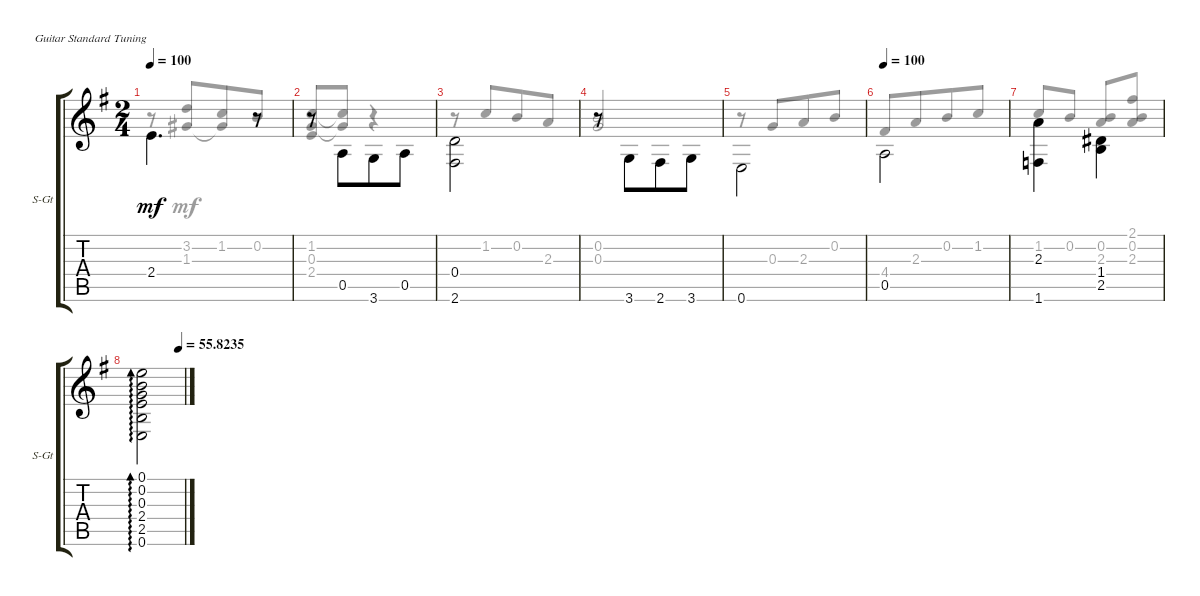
\defaultSystemsLayout 4
\bracketExtendMode groupsimilarinstruments
\useSystemSignSeparator
\singleTrackTrackNamePolicy allsystems
\multiTrackTrackNamePolicy allsystems
\firstSystemTrackNameOrientation horizontal
\otherSystemsTrackNameOrientation horizontal
\track ("Steel Guitar" "S-Gt") {instrument acousticguitarsteel}
\staff {score tabs}
\tuning (E4 B3 G3 D3 A2 E2)
\voice
\ts (2 4)
\tempo 100
\clef g2
\ks eminor
2.4.4{d dy mf beam invert} r.8 |
r.8 0.5.8{beam invert beam merge} 3.6.8 0.5.8 |
(2.6 0.4).2{beam invert} |
r.8 3.6.8{beam invert beam merge} 2.6.8 3.6.8 |
0.6.2{beam invert} |
\tempo 100
0.5.2{beam invert} |
(1.6 2.3).4{beam invert} (2.5 1.4).4{beam invert} |
\tempo (55.8235 0.88125)
(0.6 2.5 2.4 0.3 0.2 0.1).2{ad 0 beam invert}
\voice
\clef g2
\ottava regular
\simile none
\ks eminor
r.8{dy mf} (1.3 3.2).8{beam invert beam merge} (1.2 1.3{t}).8 0.2.8 |
(2.4 0.3 1.2).8{beam invert} (1.2{t} 0.3{t}).8 r.4 |
r.8 1.2.8{beam invert beam merge} 0.2.8 2.3.8 |
(0.3 0.2).2{beam invert} |
r.8 0.3.8{beam invert beam merge} 2.3.8 0.2.8 |
4.4.8{beam invert} 2.3.8{beam merge} 0.2.8 1.2.8 |
1.2.8{beam invert} 0.2.8 (2.3 0.2).8{beam invert} (0.2 2.3 2.1).8 |
